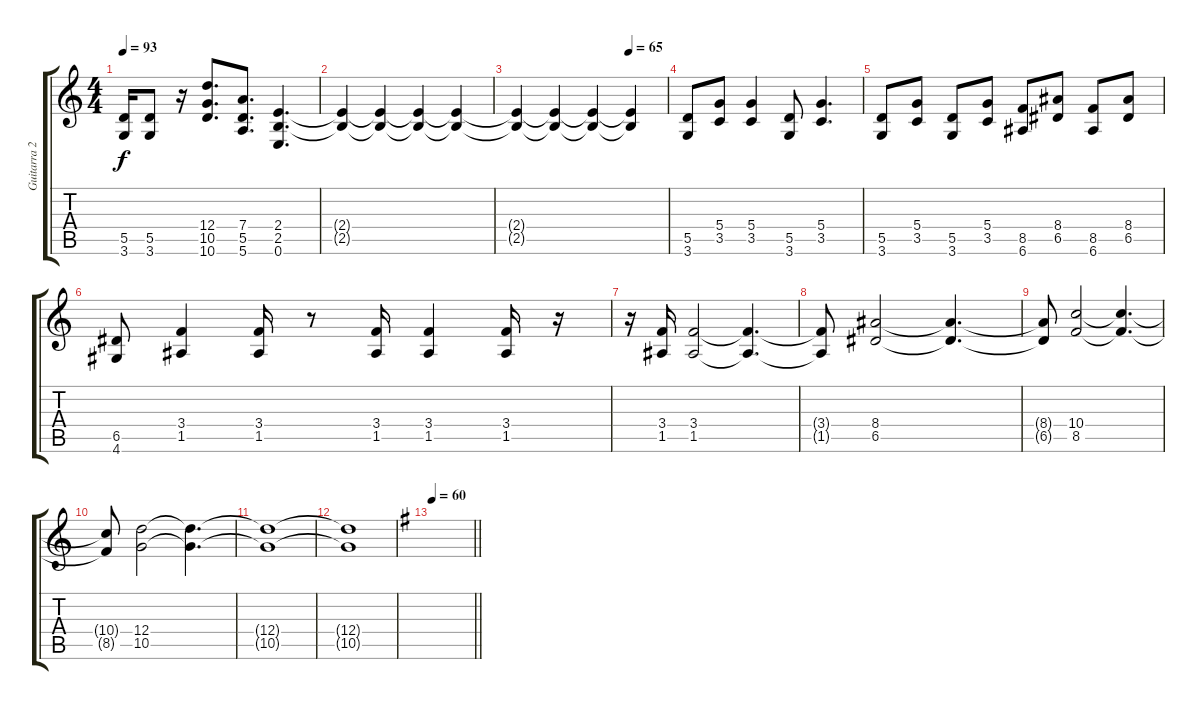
\track ("Guitarra 2" "Guitarra 2") {instrument overdrivenguitar}
\staff {score tabs}
\tuning (E4 B3 G3 D3 A2 E2) {hide}
\ts (4 4)
\tempo 93
\clef g2
\ks c
(5.5 3.6).16{dy f} (5.5 3.6).8 r.16 (12.4 10.5 10.6).8{d} (7.4 5.5 5.6).8{d} (2.4 2.5 0.6).4{d volume 0} |
(2.4{t} 2.5{t}).4 (2.4{t} 2.5{t}).4 (2.4{t} 2.5{t}).4 (2.4{t} 2.5{t}).4 |
\tempo (65 0.75)
(2.4{t} 2.5{t}).4 (2.4{t} 2.5{t}).4 (2.4{t} 2.5{t}).4 (2.4{t} 2.5{t}).4 |
(5.5 3.6).8{volume 12 balance 0 instrument overdrivenguitar} (5.4 3.5).8 (5.4 3.5).4 (5.5 3.6).8 (5.4 3.5).4{d} |
(5.5 3.6).8 (5.4 3.5).8 (5.5 3.6).8 (5.4 3.5).8 (8.5 6.6).8 (8.4 6.5).8 (8.5 6.6).8 (8.4 6.5).8 |
(6.5 4.6).8 (3.4 1.5).4 (3.4 1.5).16 r.8 (3.4 1.5).16 (3.4 1.5).4 (3.4 1.5).16 r.16 |
r.16 (3.4 1.5).16 (3.4 1.5).2 (3.4{t} 1.5{t}).4{d} |
(3.4{t} 1.5{t}).8 (8.4 6.5).2 (8.4{t} 6.5{t}).4{d} |
(8.4{t} 6.5{t}).8 (10.4 8.5).2 (10.4{t} 8.5{t}).4{d} |
(10.4{t} 8.5{t}).8 (12.4 10.5).2{volume 0} (12.4{t} 10.5{t}).4{d} |
(12.4{t} 10.5{t}).1 |
(12.4{t} 10.5{t}).1 |
\tempo 60
\barLineRight lightlight
\ks g
